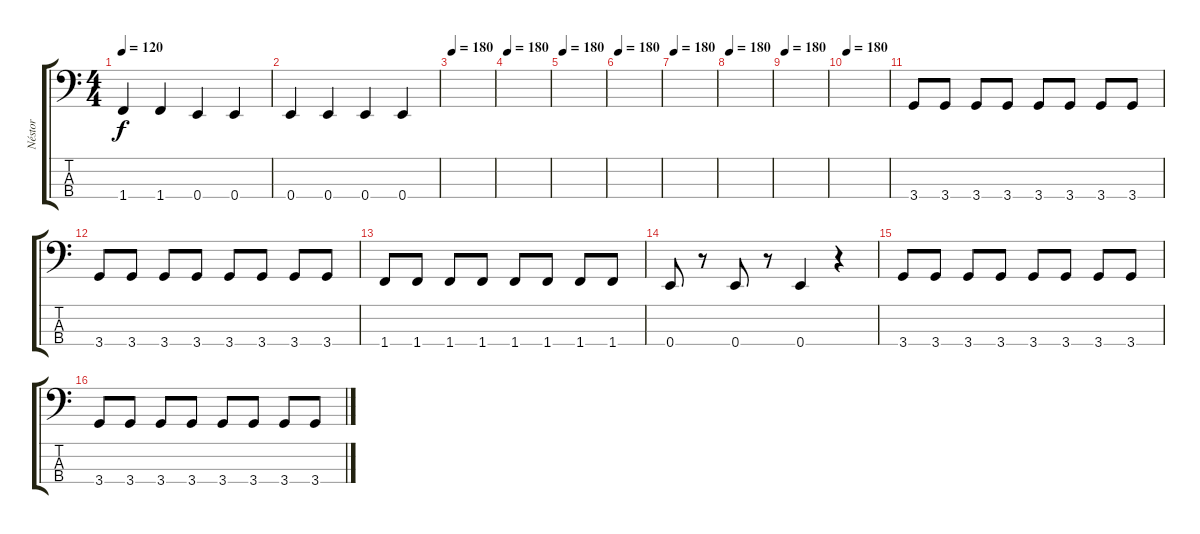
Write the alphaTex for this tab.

\track ("Néstor" "Néstor") {instrument electricbasspick}
\staff {score tabs}
\tuning (G2 D2 A1 E1) {hide}
\ts (4 4)
\tempo 120
\clef f4
\ks c
1.4.4{dy f} 1.4.4 0.4.4 0.4.4 |
0.4.4 0.4.4 0.4.4 0.4.4 |
\tempo 180
|
\tempo 180
|
\tempo 180
|
\tempo 180
|
\tempo 180
|
\tempo 180
|
\tempo 180
|
\tempo 180
|
3.4.8 3.4.8 3.4.8 3.4.8 3.4.8 3.4.8 3.4.8 3.4.8 |
3.4.8 3.4.8 3.4.8 3.4.8 3.4.8 3.4.8 3.4.8 3.4.8 |
1.4.8 1.4.8 1.4.8 1.4.8 1.4.8 1.4.8 1.4.8 1.4.8 |
0.4.8 r.8 0.4.8 r.8 0.4.4 r.4 |
3.4.8 3.4.8 3.4.8 3.4.8 3.4.8 3.4.8 3.4.8 3.4.8 |
3.4.8 3.4.8 3.4.8 3.4.8 3.4.8 3.4.8 3.4.8 3.4.8
